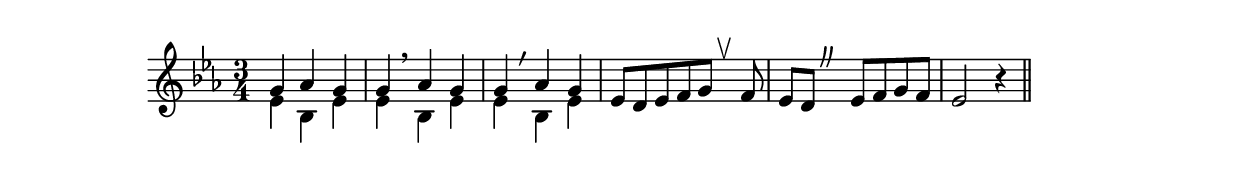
#(ly:set-option 'old-relative)
\version "2.1.26"
\header{
texidoc="
Breathing signs are available in different tastes: commas (default),
ticks, vees and `railroad tracks' (caesura)."
 }


\score {

  {
    %
    % Modern notation:
    %
    \new Staff {
      \notes \relative c'' {
	\key es \major \time 3/4

	% this bar contains no \breathe
	<<
	  { g4 as g } \\
	  { es4 bes es }
	>> |

	% by default, \breathe uses the rcomma, just as if saying:
	% \override BreathingSign  #'text =
	%	#(make-musicglyph-markup "scripts-rcomma")
	<<
	  { g4 as g } \\
	  { es4 \breathe bes es }
	>> |

	% rvarcomma and lvarcomma are variations of the default rcomma
	% and lcomma

    	% N.B.: must use Staff context here, since we start a Voice below
	\override Staff.BreathingSign  #'text =
		#(make-musicglyph-markup "scripts-rvarcomma")
	<<
	  { g4 as g } \\
	  { es4 \breathe bes es }
	>> |

	% wedge
	\override BreathingSign  #'text =
		 #(make-musicglyph-markup "scripts-upbow")
	es8 d es f g8 \breathe f |

	% caesura
	\override BreathingSign  #'text =
		 #(make-musicglyph-markup "scripts-caesura")
	es8[ d] \breathe  es[ f g f] |
	es2 r4 \bar "||" \break
      }
    }
  }
}
